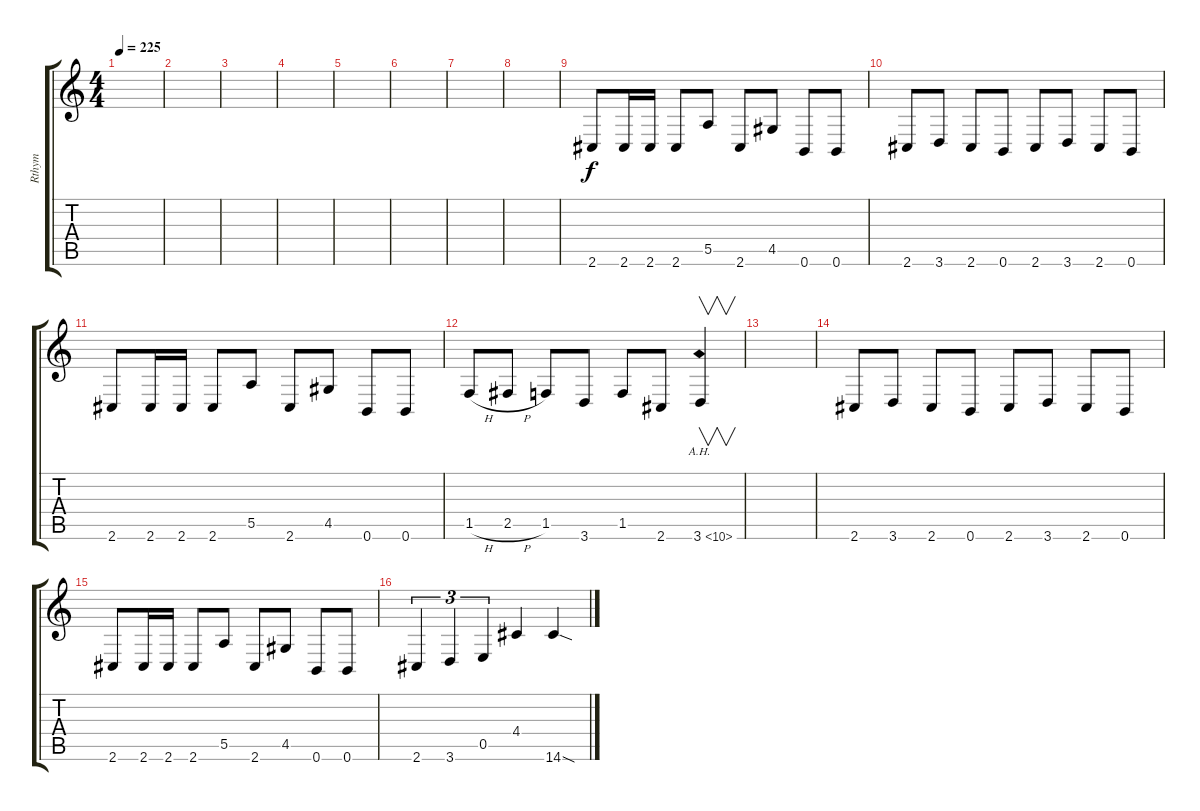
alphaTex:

\track ("Rthym" "Rthym") {instrument distortionguitar}
\staff {score tabs}
\tuning (B3 Gb3 D3 A2 E2 B1) {hide}
\ts (4 4)
\tempo 225
\clef g2
\ks c
|
|
|
|
|
|
|
|
2.6.8 2.6.16 2.6.16 2.6.8 5.5.8 2.6.8 4.5.8 0.6.8 0.6.8 |
2.6.8 3.6.8 2.6.8 0.6.8 2.6.8 3.6.8 2.6.8 0.6.8 |
2.6.8 2.6.16 2.6.16 2.6.8 5.5.8 2.6.8 4.5.8 0.6.8 0.6.8 |
1.5{h}.8 2.5{h}.8 1.5.8 3.6.8 1.5.8 2.6.8 3.6{ah 7}.4{v} |
|
2.6.8 3.6.8 2.6.8 0.6.8 2.6.8 3.6.8 2.6.8 0.6.8 |
2.6.8 2.6.16 2.6.16 2.6.8 5.5.8 2.6.8 4.5.8 0.6.8 0.6.8 |
2.6.4{tu (3 2)} 3.6.4{tu (3 2)} 0.5.4{tu (3 2)} 4.4.4 14.6{sod}.4
